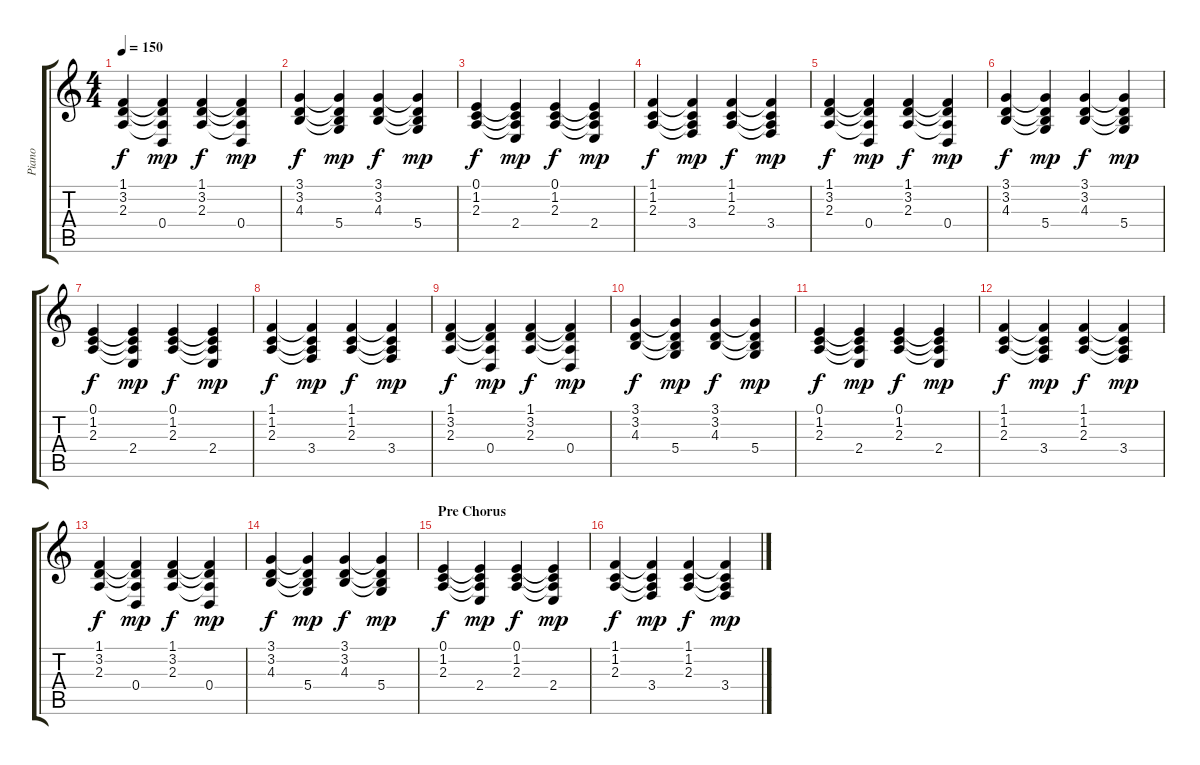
\track ("Piano" "Piano") {instrument acousticgrandpiano}
\staff {score tabs}
\tuning (E4 B3 G3 D3 A2 E2) {hide}
\ts (4 4)
\tempo 150
\clef g2
\ks c
(1.1 3.2 2.3).4{dy f} (1.1{t} 3.2{t} 2.3{t} 0.4).4{dy mp} (1.1 3.2 2.3).4{dy f} (1.1{t} 3.2{t} 2.3{t} 0.4).4{dy mp} |
(3.1 3.2 4.3).4{dy f} (3.1{t} 3.2{t} 4.3{t} 5.4).4{dy mp} (3.1 3.2 4.3).4{dy f} (3.1{t} 3.2{t} 4.3{t} 5.4).4{dy mp} |
(0.1 1.2 2.3).4{dy f} (0.1{t} 1.2{t} 2.3{t} 2.4).4{dy mp} (0.1 1.2 2.3).4{dy f} (0.1{t} 1.2{t} 2.3{t} 2.4).4{dy mp} |
(1.1 1.2 2.3).4{dy f} (1.1{t} 1.2{t} 2.3{t} 3.4).4{dy mp} (1.1 1.2 2.3).4{dy f} (1.1{t} 1.2{t} 2.3{t} 3.4).4{dy mp} |
(1.1 3.2 2.3).4{dy f} (1.1{t} 3.2{t} 2.3{t} 0.4).4{dy mp} (1.1 3.2 2.3).4{dy f} (1.1{t} 3.2{t} 2.3{t} 0.4).4{dy mp} |
(3.1 3.2 4.3).4{dy f} (3.1{t} 3.2{t} 4.3{t} 5.4).4{dy mp} (3.1 3.2 4.3).4{dy f} (3.1{t} 3.2{t} 4.3{t} 5.4).4{dy mp} |
(0.1 1.2 2.3).4{dy f} (0.1{t} 1.2{t} 2.3{t} 2.4).4{dy mp} (0.1 1.2 2.3).4{dy f} (0.1{t} 1.2{t} 2.3{t} 2.4).4{dy mp} |
(1.1 1.2 2.3).4{dy f} (1.1{t} 1.2{t} 2.3{t} 3.4).4{dy mp} (1.1 1.2 2.3).4{dy f} (1.1{t} 1.2{t} 2.3{t} 3.4).4{dy mp} |
(1.1 3.2 2.3).4{dy f} (1.1{t} 3.2{t} 2.3{t} 0.4).4{dy mp} (1.1 3.2 2.3).4{dy f} (1.1{t} 3.2{t} 2.3{t} 0.4).4{dy mp} |
(3.1 3.2 4.3).4{dy f} (3.1{t} 3.2{t} 4.3{t} 5.4).4{dy mp} (3.1 3.2 4.3).4{dy f} (3.1{t} 3.2{t} 4.3{t} 5.4).4{dy mp} |
(0.1 1.2 2.3).4{dy f} (0.1{t} 1.2{t} 2.3{t} 2.4).4{dy mp} (0.1 1.2 2.3).4{dy f} (0.1{t} 1.2{t} 2.3{t} 2.4).4{dy mp} |
(1.1 1.2 2.3).4{dy f} (1.1{t} 1.2{t} 2.3{t} 3.4).4{dy mp} (1.1 1.2 2.3).4{dy f} (1.1{t} 1.2{t} 2.3{t} 3.4).4{dy mp} |
(1.1 3.2 2.3).4{dy f} (1.1{t} 3.2{t} 2.3{t} 0.4).4{dy mp} (1.1 3.2 2.3).4{dy f} (1.1{t} 3.2{t} 2.3{t} 0.4).4{dy mp} |
(3.1 3.2 4.3).4{dy f} (3.1{t} 3.2{t} 4.3{t} 5.4).4{dy mp} (3.1 3.2 4.3).4{dy f} (3.1{t} 3.2{t} 4.3{t} 5.4).4{dy mp} |
\section ("" "Pre Chorus")
(0.1 1.2 2.3).4{dy f} (0.1{t} 1.2{t} 2.3{t} 2.4).4{dy mp} (0.1 1.2 2.3).4{dy f} (0.1{t} 1.2{t} 2.3{t} 2.4).4{dy mp} |
(1.1 1.2 2.3).4{dy f} (1.1{t} 1.2{t} 2.3{t} 3.4).4{dy mp} (1.1 1.2 2.3).4{dy f} (1.1{t} 1.2{t} 2.3{t} 3.4).4{dy mp}
